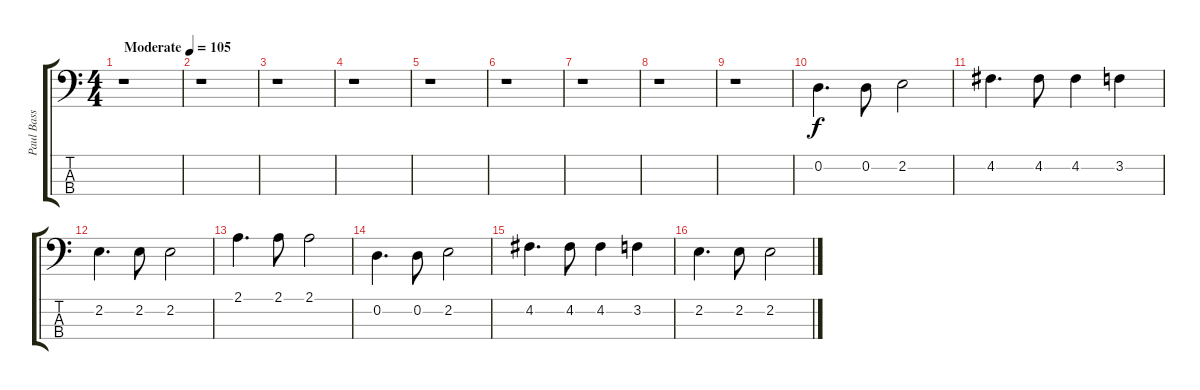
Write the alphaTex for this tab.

\track ("Paul Bass" "Paul Bass") {instrument electricbassfinger}
\staff {score tabs}
\tuning (G2 D2 A1 E1) {hide}
\ts (4 4)
\tempo (105 "Moderate")
\clef f4
\ks c
r.1{dy f instrument electricbassfinger} |
r.1 |
r.1 |
r.1 |
r.1 |
r.1 |
r.1 |
r.1 |
r.1 |
0.2.4{d} 0.2.8 2.2.2 |
4.2.4{d} 4.2.8 4.2.4 3.2.4 |
2.2.4{d} 2.2.8 2.2.2 |
2.1.4{d} 2.1.8 2.1.2 |
0.2.4{d} 0.2.8 2.2.2 |
4.2.4{d} 4.2.8 4.2.4 3.2.4 |
2.2.4{d} 2.2.8 2.2.2
